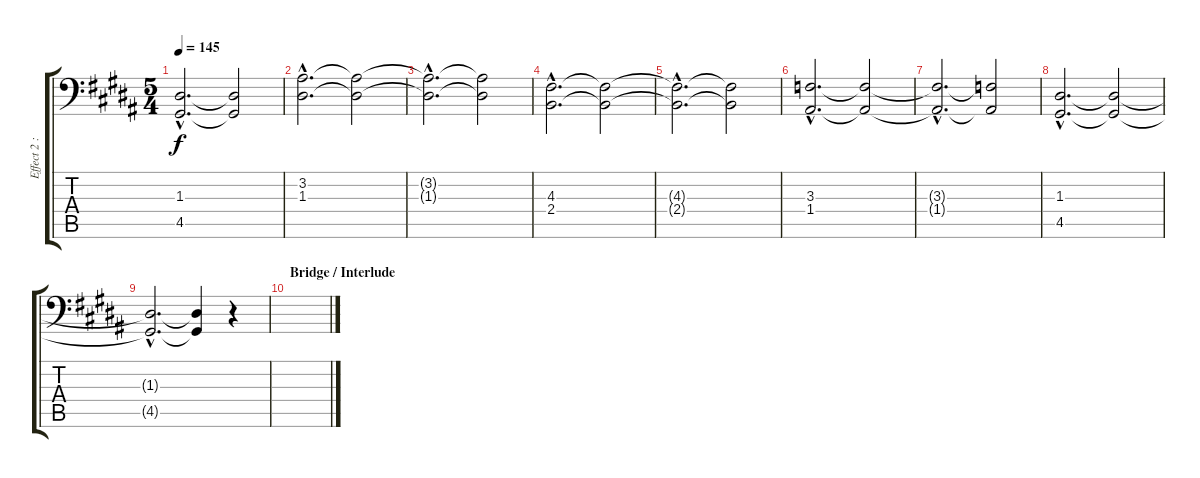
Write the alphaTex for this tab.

\track ("Effect 2 : Bass" "Effect 2 :") {instrument slapbass2}
\staff {score tabs}
\tuning (C3 G2 D2 A1 E1 B0) {hide}
\ts (5 4)
\tempo 145
\clef f4
\ks b
(1.3{hac t} 4.5{hac t}).2{d dy f} (1.3{t} 4.5{t}).2 |
(3.2{hac} 1.3{hac}).2{d} (3.2{t} 1.3{t}).2 |
(3.2{hac t} 1.3{hac t}).2{d} (3.2{t} 1.3{t}).2 |
(4.3{hac} 2.4{hac}).2{d} (4.3{t} 2.4{t}).2 |
(4.3{hac t} 2.4{hac t}).2{d} (4.3{t} 2.4{t}).2 |
(3.3{hac} 1.4{hac}).2{d} (3.3{t} 1.4{t}).2 |
(3.3{hac t} 1.4{hac t}).2{d} (3.3{t} 1.4{t}).2 |
(1.3{hac} 4.5{hac}).2{d} (1.3{t} 4.5{t}).2 |
(1.3{hac t} 4.5{hac t}).2{d volume 0} (1.3{t} 4.5{t}).4 r.4 |
\section ("" "Bridge / Interlude")
